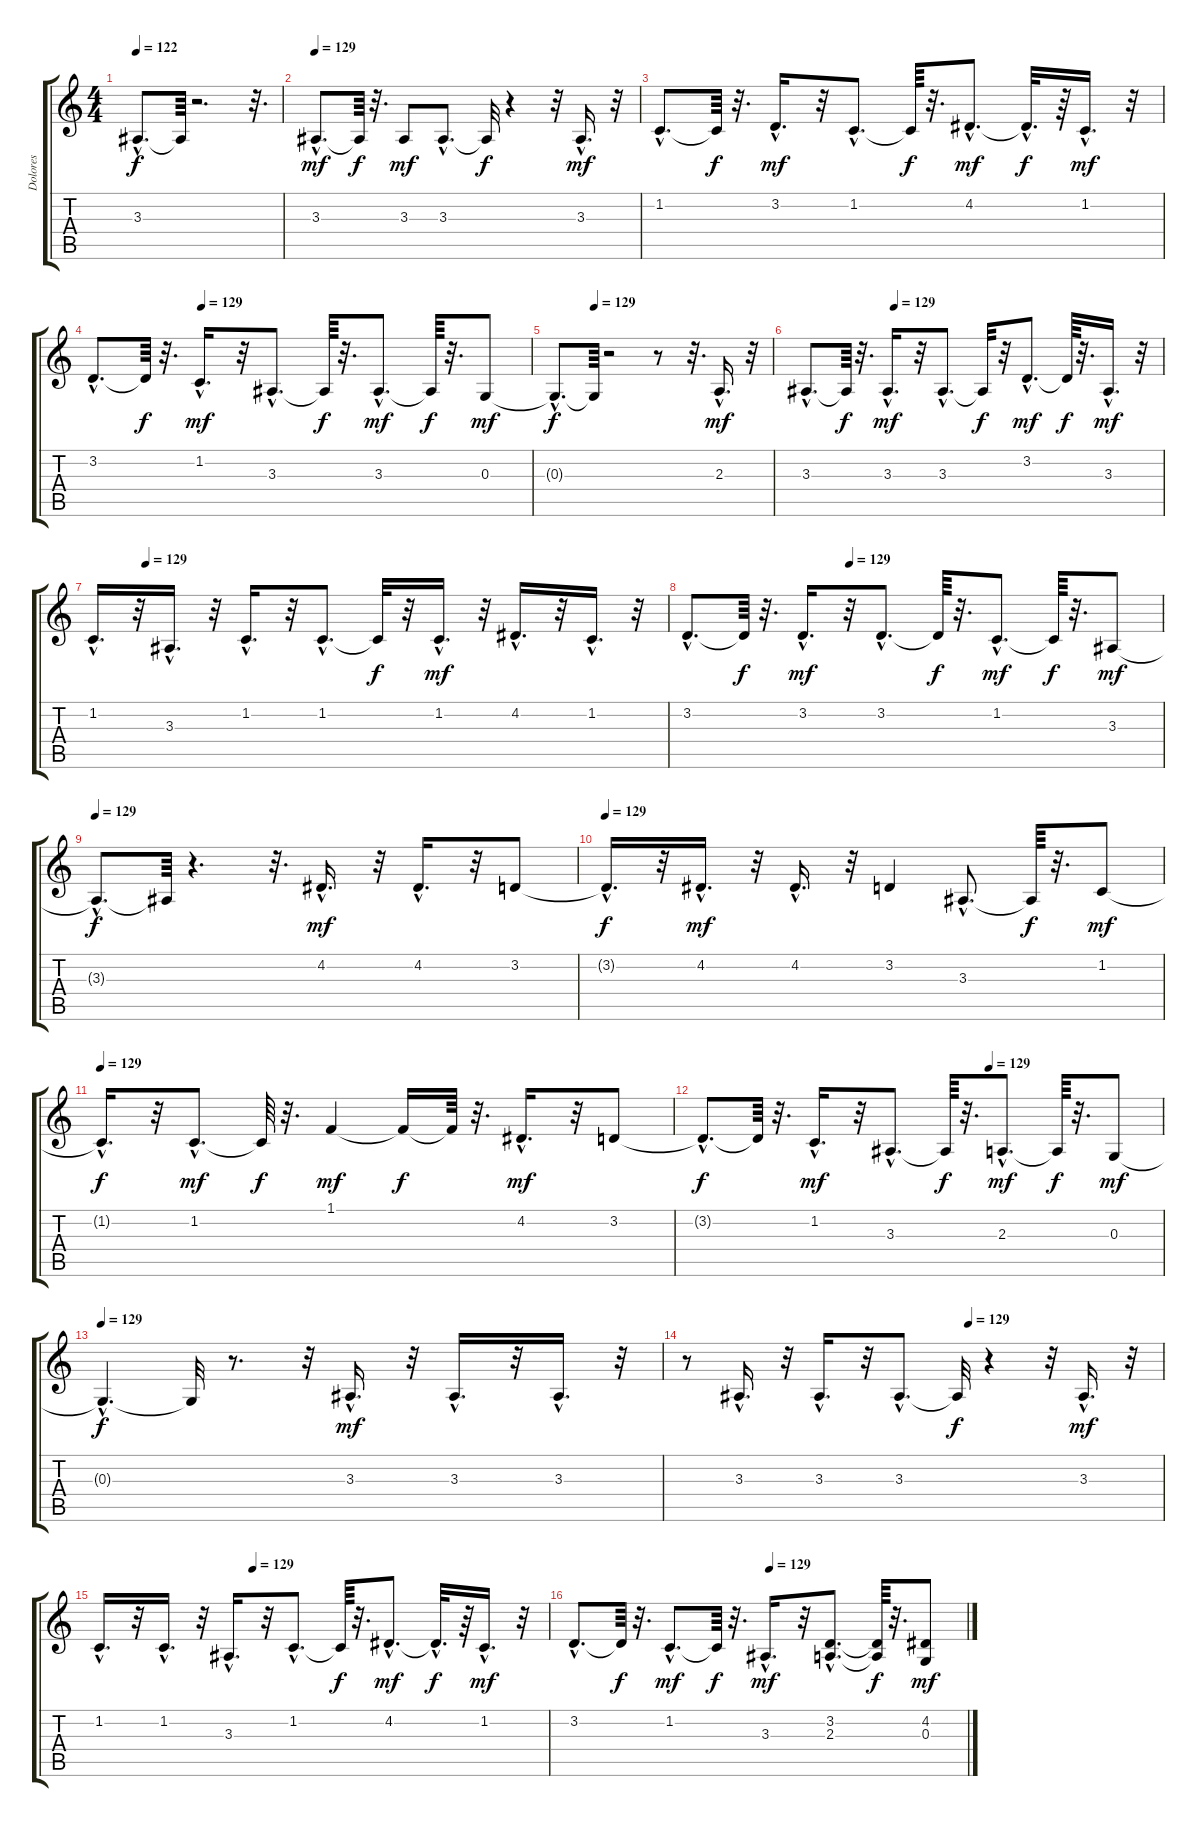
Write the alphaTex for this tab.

\track ("Dolores" "Dolores") {instrument panflute}
\staff {score tabs}
\tuning (E4 B3 G3 D3 A2 E2) {hide}
\ts (4 4)
\tempo 122
\clef g2
\ks c
3.3{hac t}.8{d dy f} 3.3{t}.64 r.2{d} r.32{d} |
\tempo 129
3.3{hac}.8{d dy mf} 3.3{t}.64{dy f} r.32{d} 3.3.8{dy mf} 3.3{hac}.8{d} 3.3{t}.32{dy f} r.4 r.32 3.3{hac}.16{d dy mf} r.32 |
1.2{hac}.8{d} 1.2{t}.64{dy f} r.32{d} 3.2{hac}.16{d dy mf} r.32 1.2{hac}.8{d} 1.2{t}.64{dy f} r.32{d} 4.2{hac}.8{d dy mf} 4.2{hac t}.32{d dy f} r.64 1.2{hac}.16{d dy mf} r.32 |
\tempo (129 0.25)
3.2{hac}.8{d} 3.2{t}.64{dy f} r.32{d} 1.2{hac}.16{d dy mf} r.32 3.3{hac}.8{d} 3.3{t}.64{dy f} r.32{d} 3.3{hac}.8{d dy mf} 3.3{t}.64{dy f} r.32{d} 0.3.8{dy mf} |
\tempo (129 0.1875)
0.3{hac t}.8{d dy f} 0.3{t}.64 r.2 r.8 r.32{d} 2.3{hac}.16{d dy mf} r.32 |
\tempo (129 0.25)
3.3{hac}.8{d} 3.3{t}.64{dy f} r.32{d} 3.3{hac}.16{d dy mf} r.32 3.3{hac}.8{d} 3.3{t}.32{dy f} r.32 3.2{hac}.8{d dy mf} 3.2{t}.64{dy f} r.32{d} 3.3{hac}.16{d dy mf} r.32 |
\tempo (129 0.09375)
1.2{hac}.16{d} r.32 3.3{hac}.16{d} r.32 1.2{hac}.16{d} r.32 1.2{hac}.8{d} 1.2{t}.32{dy f} r.32 1.2{hac}.16{d dy mf} r.32 4.2{hac}.16{d} r.32 1.2{hac}.16{d} r.32 |
\tempo (129 0.34375)
3.2{hac}.8{d} 3.2{t}.64{dy f} r.32{d} 3.2{hac}.16{d dy mf} r.32 3.2{hac}.8{d} 3.2{t}.64{dy f} r.32{d} 1.2{hac}.8{d dy mf} 1.2{t}.64{dy f} r.32{d} 3.3.8{dy mf} |
\tempo 129
3.3{hac t}.8{d dy f} 3.3{t}.64 r.4{d} r.32{d} 4.2{hac}.16{d dy mf} r.32 4.2{hac}.16{d} r.32 3.2.8 |
\tempo 129
3.2{hac t}.16{d dy f} r.32 4.2{hac}.16{d dy mf} r.32 4.2{hac}.16{d} r.32 3.2.4 3.3{hac}.8{d} 3.3{t}.64{dy f} r.32{d} 1.2.8{dy mf} |
\tempo 129
1.2{hac t}.16{d dy f} r.32 1.2{hac}.8{d dy mf} 1.2{t}.64{dy f} r.32{d} 1.1.4{dy mf} 1.1{t}.16{dy f} 1.1{t}.64 r.32{d} 4.2{hac}.16{d dy mf} r.32 3.2.8 |
\tempo (129 0.625)
3.2{hac t}.8{d dy f} 3.2{t}.64 r.32{d} 1.2{hac}.16{d dy mf} r.32 3.3{hac}.8{d} 3.3{t}.64{dy f} r.32{d} 2.3{hac}.8{d dy mf} 2.3{t}.64{dy f} r.32{d} 0.3.8{dy mf} |
\tempo 129
0.3{hac t}.4{d dy f} 0.3{t}.32 r.8{d} r.32 3.3{hac}.16{d dy mf} r.32 3.3{hac}.16{d} r.32 3.3{hac}.16{d} r.32 |
\tempo (129 0.59375)
r.8 3.3{hac}.16{d} r.32 3.3{hac}.16{d} r.32 3.3{hac}.8{d} 3.3{t}.32{dy f} r.4 r.32 3.3{hac}.16{d dy mf} r.32 |
\tempo (129 0.34375)
1.2{hac}.16{d} r.32 1.2{hac}.16{d} r.32 3.3{hac}.16{d} r.32 1.2{hac}.8{d} 1.2{t}.64{dy f} r.32{d} 4.2{hac}.8{d dy mf} 4.2{hac t}.32{d dy f} r.64 1.2{hac}.16{d dy mf} r.32 |
\tempo (129 0.5)
3.2{hac}.8{d} 3.2{t}.64{dy f} r.32{d} 1.2{hac}.8{d dy mf} 1.2{t}.64{dy f} r.32{d} 3.3{hac}.16{d dy mf} r.32 (3.2{hac} 2.3{hac}).8{d} (3.2{t} 2.3{t}).64{dy f} r.32{d} (4.2 0.3).8{dy mf}
